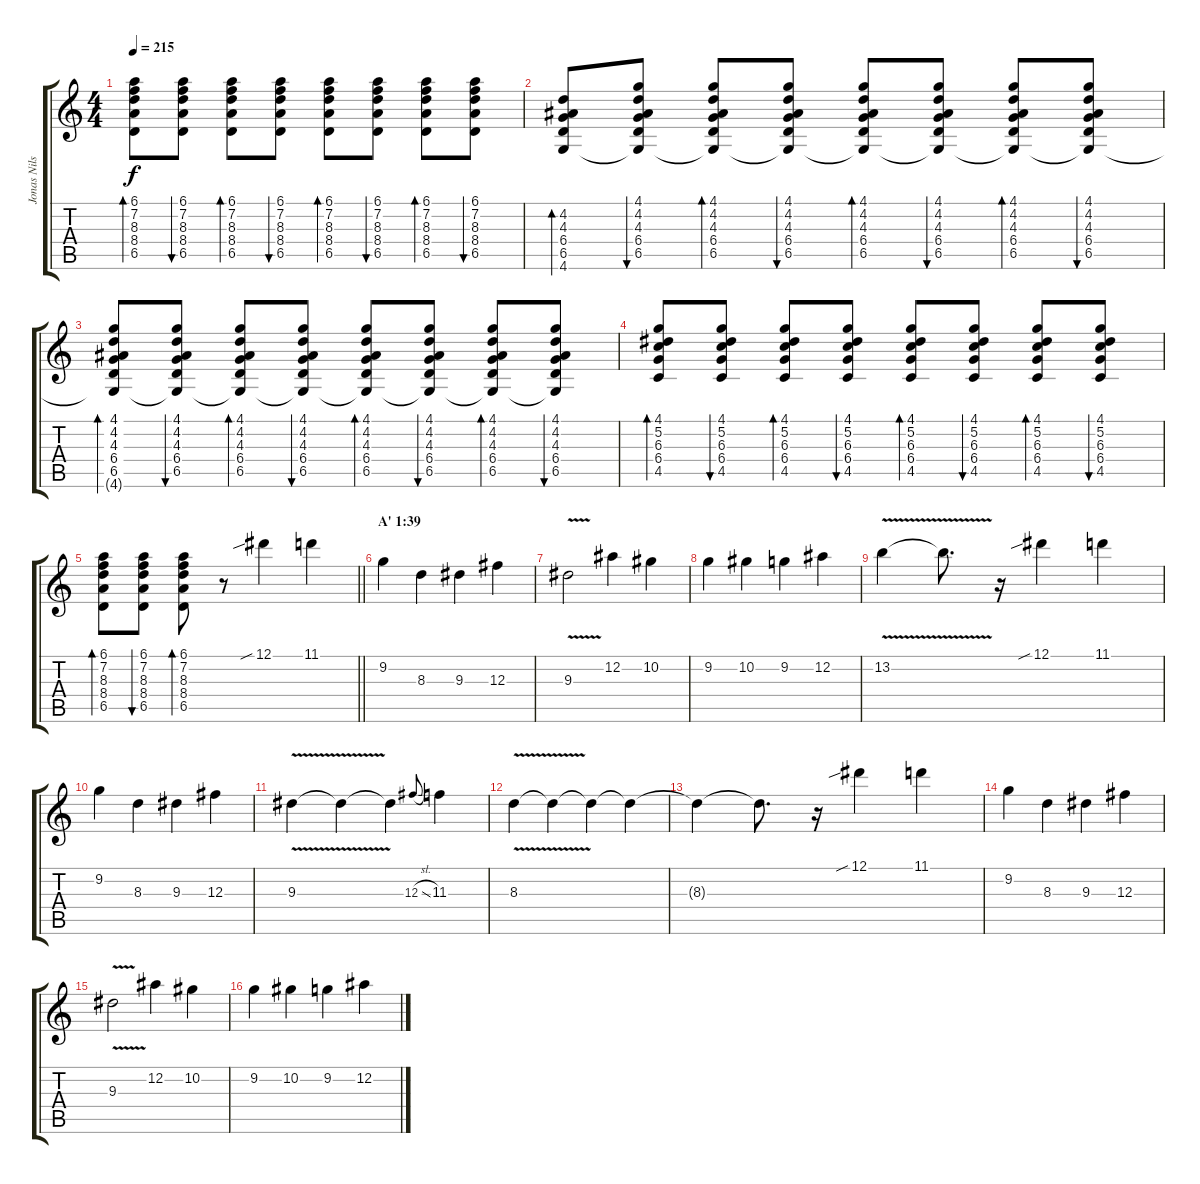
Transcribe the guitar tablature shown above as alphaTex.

\track ("Jonas Nilsson       (Lead Guitar)" "Jonas Nils") {instrument distortionguitar}
\staff {score tabs}
\tuning (Eb4 Bb3 Gb3 Db3 Ab2 Eb2) {hide}
\ts (4 4)
\tempo 215
\clef g2
\ks c
(6.1 7.2 8.3 8.4 6.5).8{bd 30 dy f} (6.1 7.2 8.3 8.4 6.5).8{bu 30} (6.1 7.2 8.3 8.4 6.5).8{bd 30} (6.1 7.2 8.3 8.4 6.5).8{bu 30} (6.1 7.2 8.3 8.4 6.5).8{bd 30} (6.1 7.2 8.3 8.4 6.5).8{bu 30} (6.1 7.2 8.3 8.4 6.5).8{bd 30} (6.1 7.2 8.3 8.4 6.5).8{bu 30} |
(4.2 4.3 6.4 6.5 4.6).8{bd 30} (4.1 4.2 4.3 6.4 6.5 4.6{t}).8{bu 30} (4.1 4.2 4.3 6.4 6.5 4.6{t}).8{bd 30} (4.1 4.2 4.3 6.4 6.5 4.6{t}).8{bu 30} (4.1 4.2 4.3 6.4 6.5 4.6{t}).8{bd 30} (4.1 4.2 4.3 6.4 6.5 4.6{t}).8{bu 30} (4.1 4.2 4.3 6.4 6.5 4.6{t}).8{bd 30} (4.1 4.2 4.3 6.4 6.5 4.6{t}).8{bu 30} |
(4.1 4.2 4.3 6.4 6.5 4.6{t}).8{bd 30} (4.1 4.2 4.3 6.4 6.5 4.6{t}).8{bu 30} (4.1 4.2 4.3 6.4 6.5 4.6{t}).8{bd 30} (4.1 4.2 4.3 6.4 6.5 4.6{t}).8{bu 30} (4.1 4.2 4.3 6.4 6.5 4.6{t}).8{bd 30} (4.1 4.2 4.3 6.4 6.5 4.6{t}).8{bu 30} (4.1 4.2 4.3 6.4 6.5 4.6{t}).8{bd 30} (4.1 4.2 4.3 6.4 6.5 4.6{t}).8{bu 30} |
(4.1 5.2 6.3 6.4 4.5).8{bd 30} (4.1 5.2 6.3 6.4 4.5).8{bu 30} (4.1 5.2 6.3 6.4 4.5).8{bd 30} (4.1 5.2 6.3 6.4 4.5).8{bu 30} (4.1 5.2 6.3 6.4 4.5).8{bd 30} (4.1 5.2 6.3 6.4 4.5).8{bu 30} (4.1 5.2 6.3 6.4 4.5).8{bd 30} (4.1 5.2 6.3 6.4 4.5).8{bu 30} |
\barLineRight lightlight
(6.1 7.2 8.3 8.4 6.5).8{bd 30} (6.1 7.2 8.3 8.4 6.5).8{bu 30} (6.1 7.2 8.3 8.4 6.5).8{bd 30} r.8 12.1{sib}.4 11.1.4 |
\section ("" "A' 1:39")
9.2.4 8.3.4 9.3.4 12.3.4 |
9.3{v}.2 12.2.4 10.2.4 |
9.2.4 10.2.4 9.2.4 12.2.4 |
13.2{v}.4 13.2{t}.8{d} r.16 12.1{sib}.4 11.1.4 |
9.2.4 8.3.4 9.3.4 12.3.4 |
9.3{v}.4 9.3{t}.4 9.3{t}.4 12.3{sl}.8{gr onbeat} 11.3.4 |
8.3{v}.4 8.3{t}.4 8.3{t}.4 8.3{t}.4 |
8.3{t}.4 8.3{t}.8{d} r.16 12.1{sib}.4 11.1.4 |
9.2.4 8.3.4 9.3.4 12.3.4 |
9.3{v}.2 12.2.4 10.2.4 |
9.2.4 10.2.4 9.2.4 12.2.4
